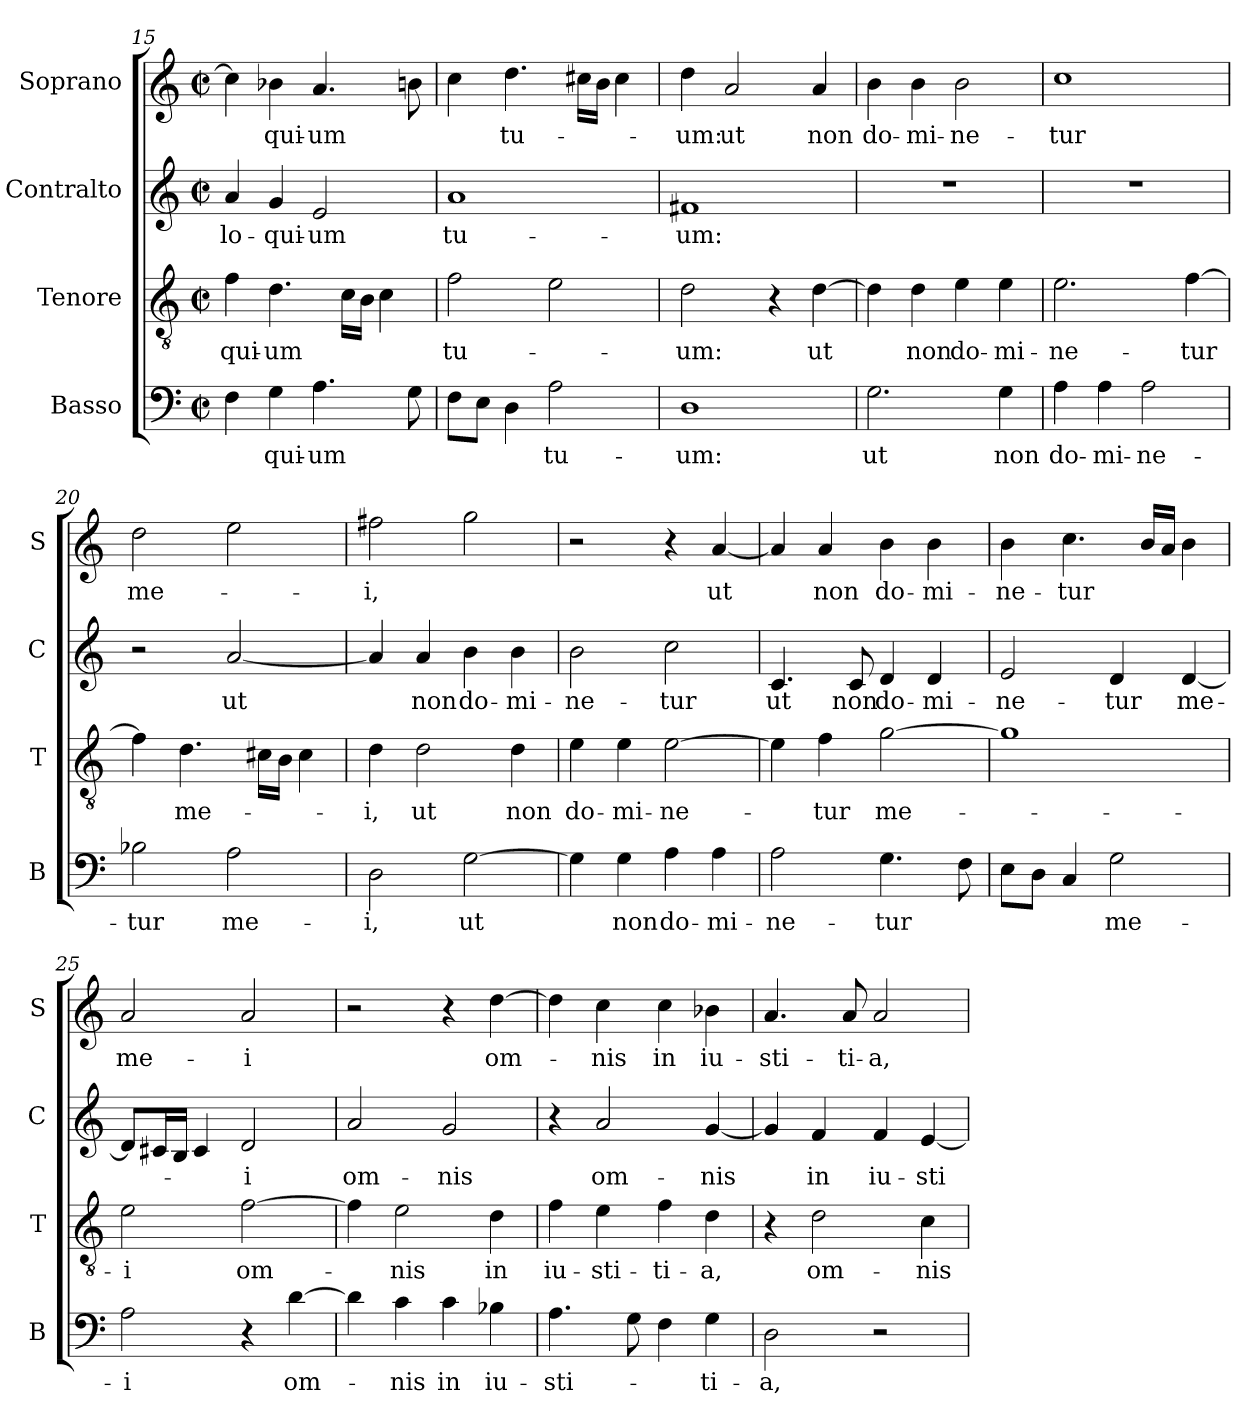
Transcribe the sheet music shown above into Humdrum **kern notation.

**kern	**text	**kern	**text	**kern	**text	**kern	**text
*part4	*part4	*part3	*part3	*part2	*part2	*part1	*part1
*staff4	*staff4	*staff3	*staff3	*staff2	*staff2	*staff1	*staff1
*I"Basso	*	*I"Tenore	*	*I"Contralto	*	*I"Soprano	*
*I'B	*	*I'T	*	*I'C	*	*I'S	*
*clefF4	*	*clefGv2	*	*clefG2	*	*clefG2	*
*k[]	*	*k[]	*	*k[]	*	*k[]	*
*C:	*	*C:	*	*C:	*	*C:	*
*M2/2	*	*M2/2	*	*M2/2	*	*M2/2	*
*met(c|)	*	*met(c|)	*	*met(c|)	*	*met(c|)	*
=15	=15	=15	=15	=15	=15	=15	=15
4F\	.	4f\	-qui-	4a/	-lo-	4cc\]	.
4G\	-qui-	4.d\	-um	4g/	-qui-	4b-X\	-qui-
4.A\	-um	.	.	2e/	-um	4.a/	-um
.	.	16c\LL	.	.	.	.	.
.	.	16B\JJ	.	.	.	.	.
.	.	4c\	.	.	.	.	.
8G\	.	.	.	.	.	8bn\	.
=16	=16	=16	=16	=16	=16	=16	=16
8F\L	.	2f\	tu-	1a	tu-	4cc\	.
8E\J	.	.	.	.	.	.	.
4D\	.	.	.	.	.	4.dd\	tu-
2A\	tu-	2e\	.	.	.	.	.
.	.	.	.	.	.	16cc#X\LL	.
.	.	.	.	.	.	16b\JJ	.
.	.	.	.	.	.	4cc#\	.
!!LO:LB:g=z
=17	=17	=17	=17	=17	=17	=17	=17
1D	-um:	2d\	-um:	1f#X	-um:	4dd\	-um:
.	.	.	.	.	.	2a/	ut
.	.	4r	.	.	.	.	.
.	.	[4d\	ut	.	.	4a/	non
=18	=18	=18	=18	=18	=18	=18	=18
2.G\	ut	4d\]	.	1r	.	4b\	do-
.	.	4d\	non	.	.	4b\	-mi-
.	.	4e\	do-	.	.	2b\	-ne-
4G\	non	4e\	-mi-	.	.	.	.
=19	=19	=19	=19	=19	=19	=19	=19
4A\	do-	2.e\	-ne-	1r	.	1cc	-tur
4A\	-mi-	.	.	.	.	.	.
2A\	-ne-	.	.	.	.	.	.
.	.	[4f\	-tur	.	.	.	.
=20	=20	=20	=20	=20	=20	=20	=20
2B-X\	-tur	4f\]	.	2r	.	2dd\	me-
.	.	4.d\	me-	.	.	.	.
2A\	me-	.	.	[2a/	ut	2ee\	.
.	.	16c#X\LL	.	.	.	.	.
.	.	16B\JJ	.	.	.	.	.
.	.	4c#\	.	.	.	.	.
=21	=21	=21	=21	=21	=21	=21	=21
2D\	-i,	4d\	-i,	4a/]	.	2ff#X\	-i,
.	.	2d\	ut	4a/	non	.	.
[2G\	ut	.	.	4b\	do-	2gg\	.
.	.	4d\	non	4b\	-mi-	.	.
!!LO:LB:g=z
=22	=22	=22	=22	=22	=22	=22	=22
4G\]	.	4e\	do-	2b\	-ne-	2r	.
4G\	non	4e\	-mi-	.	.	.	.
4A\	do-	[2e\	-ne-	2cc\	-tur	4r	.
4A\	-mi-	.	.	.	.	[4a/	ut
=23	=23	=23	=23	=23	=23	=23	=23
2A\	-ne-	4e\]	.	4.c/	ut	4a/]	.
.	.	4f\	-tur	.	.	4a/	non
.	.	.	.	8c/	non	.	.
4.G\	-tur	[2g\	me-	4d/	do-	4b\	do-
.	.	.	.	4d/	-mi-	4b\	-mi-
8F\	.	.	.	.	.	.	.
=24	=24	=24	=24	=24	=24	=24	=24
8E\L	.	1g]	.	2e/	-ne-	4b\	-ne-
8D\J	.	.	.	.	.	.	.
4C/	.	.	.	.	.	4.cc\	-tur
2G\	me-	.	.	4d/	-tur	.	.
.	.	.	.	.	.	16b/LL	.
.	.	.	.	.	.	16a/JJ	.
.	.	.	.	[4d/	me-	4b\	.
=25	=25	=25	=25	=25	=25	=25	=25
2A\	-i	2e\	-i	8d/L]	.	2a/	me-
.	.	.	.	16c#X/L	.	.	.
.	.	.	.	16B/JJ	.	.	.
.	.	.	.	4c#/	.	.	.
4r	.	[2f\	om-	2d/	-i	2a/	-i
[4d\	om-	.	.	.	.	.	.
=26	=26	=26	=26	=26	=26	=26	=26
4d\]	.	4f\]	.	2a/	om-	2r	.
4c\	-nis	2e\	-nis	.	.	.	.
4c\	in	.	.	2g/	-nis	4r	.
4B-X\	iu-	4d\	in	.	.	[4dd\	om-
!!LO:PB:g=z
=27	=27	=27	=27	=27	=27	=27	=27
4.A\	-sti-	4f\	iu-	4r	.	4dd\]	.
.	.	4e\	-sti-	2a/	om-	4cc\	-nis
8G\	.	.	.	.	.	.	.
4F\	.	4f\	-ti-	.	.	4cc\	in
4G\	-ti-	4d\	-a,	[4g/	-nis	4b-X\	iu-
=28	=28	=28	=28	=28	=28	=28	=28
2D\	-a,	4r	.	4g/]	.	4.a/	-sti-
.	.	2d\	om-	4f/	in	.	.
.	.	.	.	.	.	8a/	-ti-
2r	.	.	.	4f/	iu-	2a/	-a,
.	.	4c\	-nis	[4e/	-sti-	.	.
=	=	=	=	=	=	=	=
*-	*-	*-	*-	*-	*-	*-	*-
